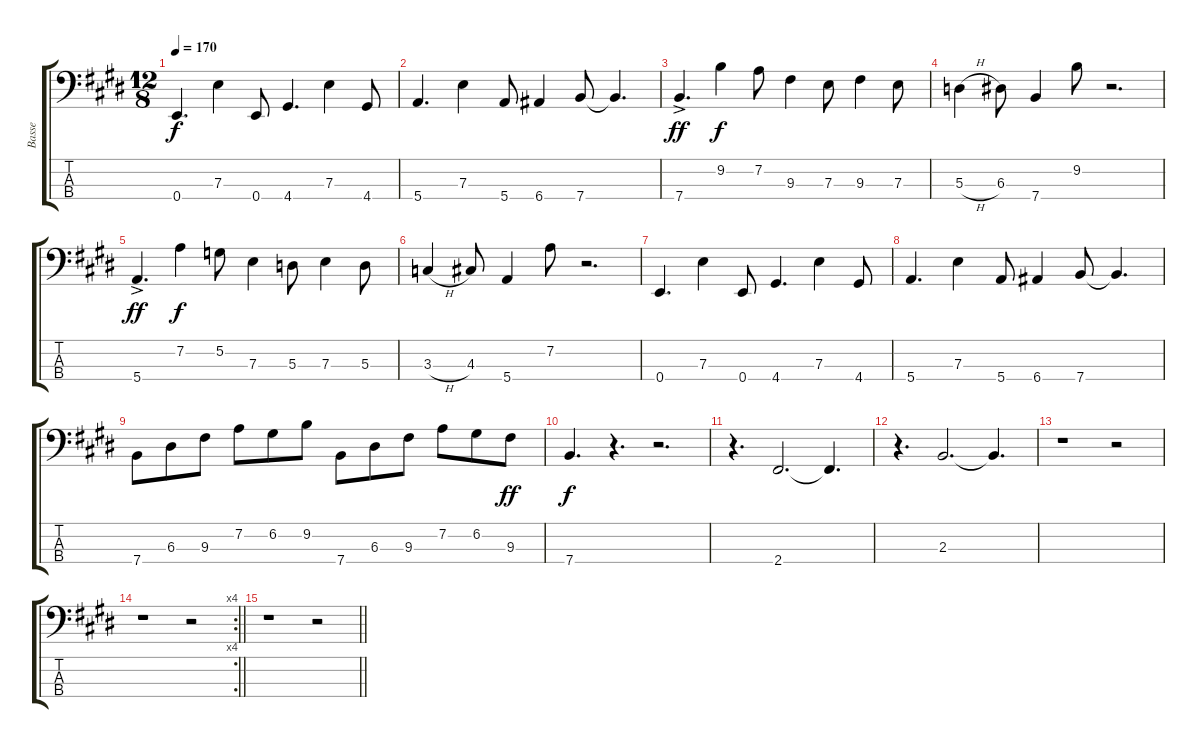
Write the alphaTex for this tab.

\track ("Basse" "Basse") {instrument electricbassfinger}
\staff {score tabs}
\tuning (G2 D2 A1 E1) {hide}
\ts (12 8)
\tempo 170
\clef f4
\ks e
0.4.4{d dy f} 7.3.4 0.4.8 4.4.4{d} 7.3.4 4.4.8 |
5.4.4{d} 7.3.4 5.4.8 6.4.4 7.4.8 7.4{t}.4{d} |
7.4{ac}.4{d dy ff} 9.2.4{dy f} 7.2.8 9.3.4 7.3.8 9.3.4 7.3.8 |
5.3{h}.4 6.3.8 7.4.4 9.2.8 r.2{d} |
5.4{ac}.4{d dy ff} 7.2.4{dy f} 5.2.8 7.3.4 5.3.8 7.3.4 5.3.8 |
3.3{h}.4 4.3.8 5.4.4 7.2.8 r.2{d} |
0.4.4{d} 7.3.4 0.4.8 4.4.4{d} 7.3.4 4.4.8 |
5.4.4{d} 7.3.4 5.4.8 6.4.4 7.4.8 7.4{t}.4{d} |
7.4.8 6.3.8 9.3.8 7.2.8 6.2.8 9.2.8 7.4.8 6.3.8 9.3.8 7.2.8 6.2.8 9.3.8{dy ff} |
7.4.4{d dy f} r.4{d} r.2{d} |
r.4{d} 2.4.2{d} 2.4{t}.4{d} |
r.4{d} 2.3.2{d} 2.3{t}.4{d} |
r.1 r.2 |
\rc 4
\barLineRight lightlight
r.1 r.2 |
\barLineRight lightlight
r.1 r.2
